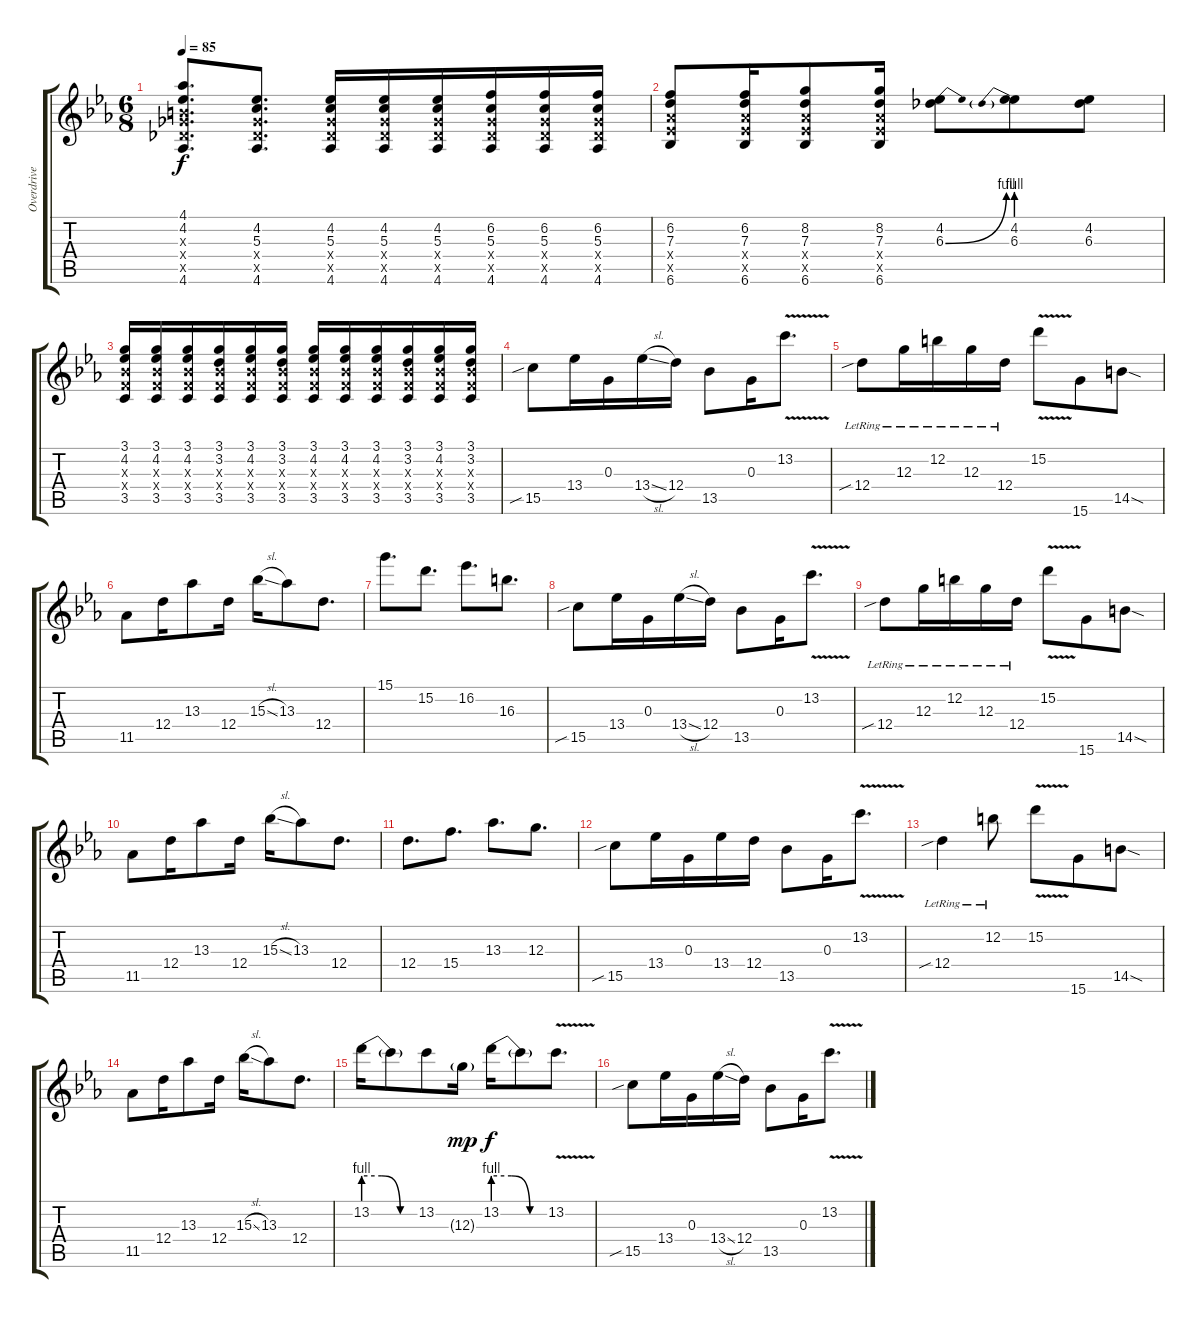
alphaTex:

\track ("Overdrive I" "Overdrive ") {instrument overdrivenguitar}
\staff {score tabs}
\tuning (E4 B3 G3 D3 A2 E2) {hide}
\ts (6 8)
\tempo 85
\clef g2
\ks eb
(4.1 4.2 4.3{x} 4.4{x} 4.5{x} 4.6).8{d dy f} (4.2 5.3 4.4{x} 4.5{x} 4.6).8{d} (4.2 5.3 4.4{x} 4.5{x} 4.6).16 (4.2 5.3 4.4{x} 4.5{x} 4.6).16 (4.2 5.3 4.4{x} 4.5{x} 4.6).16 (6.2 5.3 4.4{x} 4.5{x} 4.6).16 (6.2 5.3 4.4{x} 4.5{x} 4.6).16 (6.2 5.3 4.4{x} 4.5{x} 4.6).16 |
(6.2 7.3 6.4{x} 6.5{x} 6.6).8 (6.2 7.3 6.4{x} 6.5{x} 6.6).16 (8.2 7.3 6.4{x} 6.5{x} 6.6).8 (8.2 7.3 6.4{x} 6.5{x} 6.6).16 (4.2 6.3{be (bend 0 0 60 4)}).8 (4.2 6.3{be (prebend 0 4 60 4)}).8 (4.2 6.3).8 |
(3.1 4.2 3.3{x} 3.4{x} 3.5).16 (3.1 4.2 3.3{x} 3.4{x} 3.5).16 (3.1 4.2 3.3{x} 3.4{x} 3.5).16 (3.1 3.2 3.3{x} 3.4{x} 3.5).16 (3.1 4.2 3.3{x} 3.4{x} 3.5).16 (3.1 3.2 3.3{x} 3.4{x} 3.5).16 (3.1 4.2 3.3{x} 3.4{x} 3.5).16 (3.1 4.2 3.3{x} 3.4{x} 3.5).16 (3.1 4.2 3.3{x} 3.4{x} 3.5).16 (3.1 3.2 3.3{x} 3.4{x} 3.5).16 (3.1 4.2 3.3{x} 3.4{x} 3.5).16 (3.1 3.2 3.3{x} 3.4{x} 3.5).16 |
15.5{sib}.8 13.4.16 0.3.16 13.4{sl}.16 12.4.16 13.5.8 0.3.16 13.2{v}.8{d} |
12.4{sib lr}.8 12.3{lr}.16 12.2{lr}.16 12.3{lr}.16 12.4{lr}.16 15.2{v}.8 15.6.8 14.5{sod}.8 |
11.5.8 12.4.16 13.3.8 12.4.16 15.3{sl}.16 13.3.8 12.4.8{d} |
15.1.8{d} 15.2.8{d} 16.2.8{d} 16.3.8{d} |
15.5{sib}.8 13.4.16 0.3.16 13.4{sl}.16 12.4.16 13.5.8 0.3.16 13.2{v}.8{d} |
12.4{sib lr}.8 12.3{lr}.16 12.2{lr}.16 12.3{lr}.16 12.4{lr}.16 15.2{v}.8 15.6.8 14.5{sod}.8 |
11.5.8 12.4.16 13.3.8 12.4.16 15.3{sl}.16 13.3.8 12.4.8{d} |
12.4.8{d} 15.4.8{d} 13.3.8{d} 12.3.8{d} |
15.5{sib}.8 13.4.16 0.3.16 13.4.16 12.4.16 13.5.8 0.3.16 13.2{v}.8{d} |
12.4{sib lr}.4 12.2{lr}.8 15.2{v}.8 15.6.8 14.5{sod}.8 |
11.5.8 12.4.16 13.3.8 12.4.16 15.3{sl}.16 13.3.8 12.4.8{d} |
13.2{be (custom 0 4 20 4 40 0 60 0)}.16 13.2{t}.8 13.2.8 12.3{g}.16{dy mp} 13.2{be (custom 0 4 20 4 40 0 60 0)}.16{dy f} 13.2{t}.8 13.2{v}.8{d} |
15.5{sib}.8 13.4.16 0.3.16 13.4{sl}.16 12.4.16 13.5.8 0.3.16 13.2{v}.8{d}
